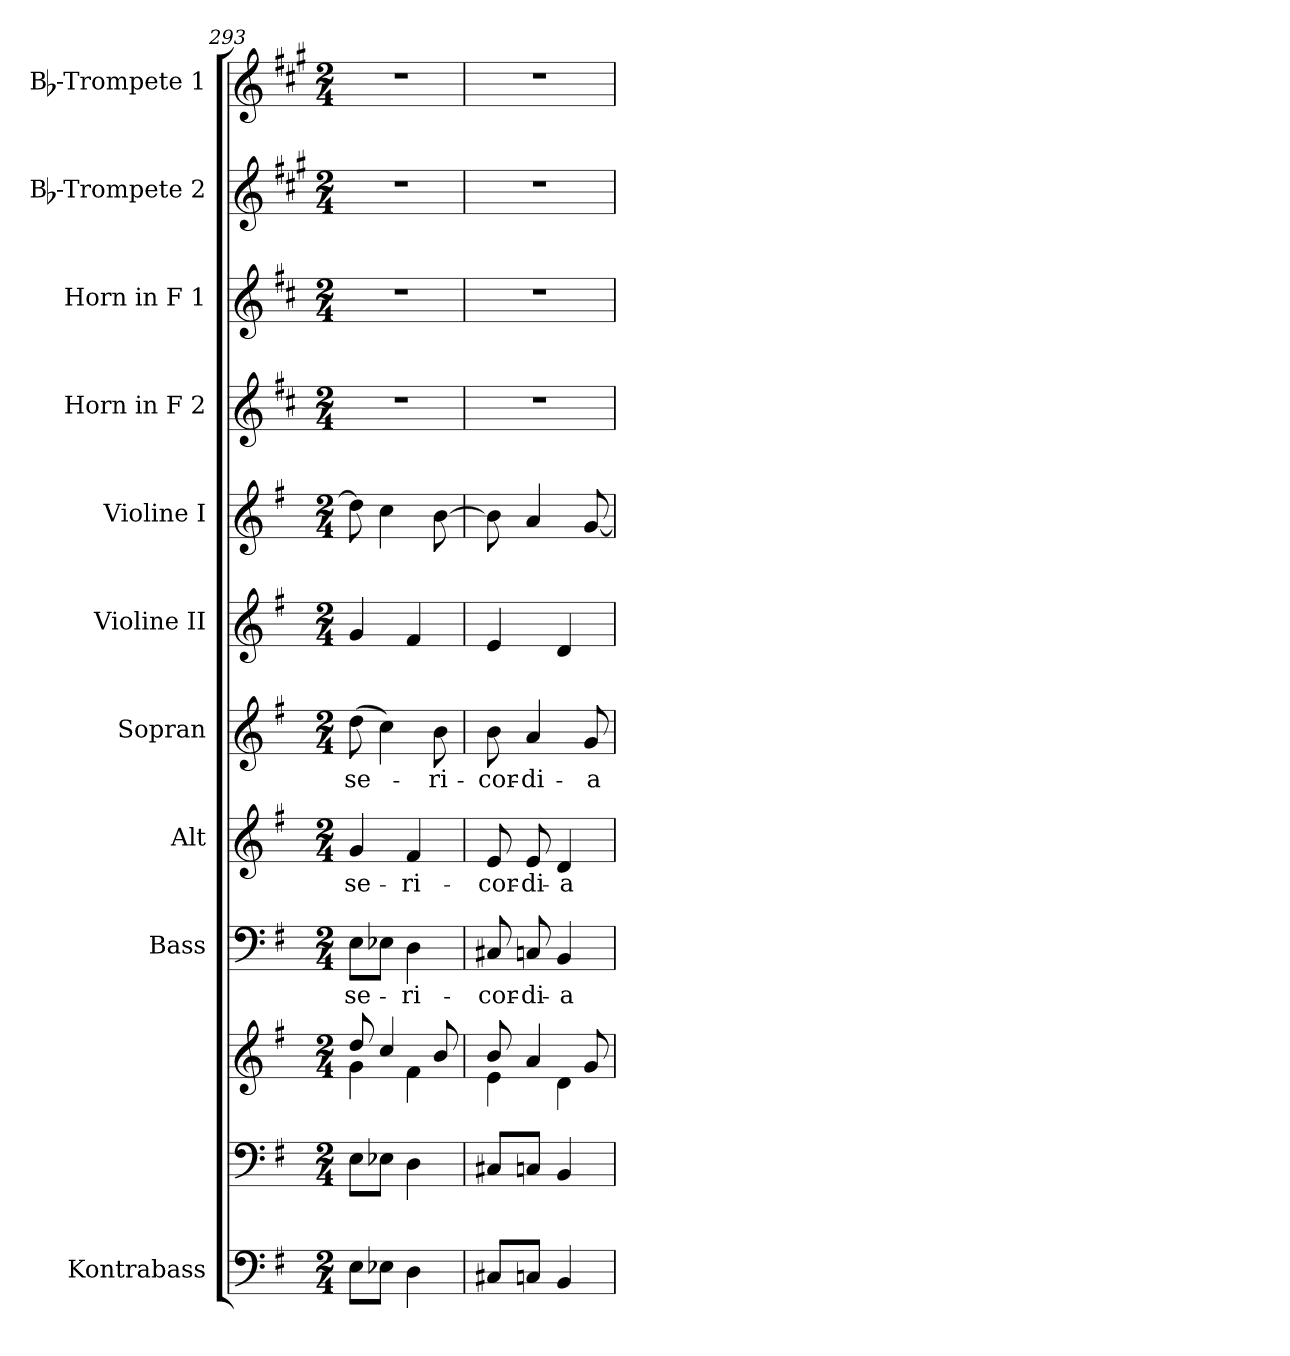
**kern	**kern	**kern	**kern	**text	**kern	**text	**kern	**text	**kern	**kern	**kern	**kern	**kern	**kern
*part11	*part10	*part10	*part9	*part9	*part8	*part8	*part7	*part7	*part6	*part5	*part4	*part3	*part2	*part1
*staff12	*staff11	*staff10	*staff9	*staff9	*staff8	*staff8	*staff7	*staff7	*staff6	*staff5	*staff4	*staff3	*staff2	*staff1
*I"Kontrabass	*	*	*I"Bass	*	*I"Alt	*	*I"Sopran	*	*I"Violine II	*I"Violine I	*I"Horn in F 2	*I"Horn in F 1	*I"Bb-Trompete 2	*I"Bb-Trompete 1
*I'Kb.	*	*	*I'B.	*	*I'A.	*	*I'S.	*	*I'Vl. II	*I'Vl. I	*	*	*I'Bb Trp. 2	*I'Bb Trp. 1
*clefF4	*clefF4	*clefG2	*clefF4	*	*clefG2	*	*clefG2	*	*clefG2	*clefG2	*clefG2	*clefG2	*clefG2	*clefG2
*ITrd7c12	*	*	*	*	*	*	*	*	*	*	*ITrd4c7	*ITrd4c7	*ITrd1c2	*ITrd1c2
*k[f#]	*k[f#]	*k[f#]	*k[f#]	*	*k[f#]	*	*k[f#]	*	*k[f#]	*k[f#]	*k[f#]	*k[f#]	*k[f#]	*k[f#]
*G:	*G:	*G:	*G:	*	*G:	*	*G:	*	*G:	*G:	*G:	*G:	*G:	*G:
*M2/4	*M2/4	*M2/4	*M2/4	*	*M2/4	*	*M2/4	*	*M2/4	*M2/4	*M2/4	*M2/4	*M2/4	*M2/4
=293	=293	=293	=293	=293	=293	=293	=293	=293	=293	=293	=293	=293	=293	=293
*	*	*^	*	*	*	*	*	*	*	*	*	*	*	*
!	!	!	!	!	!LO:LY:b	!	!LO:LY:b	!	!LO:LY:b	!	!	!	!	!	!
8EE\L	8E\L	8dd/	4g\	8E\L	-se-	4g/	-se-	(>8dd\	-se-	4g/	8dd\]	2r	2r	2r	2r
8EE-X\J	8E-X\J	4cc/	.	8E-X\J	.	.	.	4cc\)	.	.	4cc\	.	.	.	.
!	!	!	!	!	!LO:LY:b	!	!LO:LY:b	!	!	!	!	!	!	!	!
4DD\	4D\	.	4f#\	4D\	-ri-	4f#/	-ri-	.	.	4f#/	.	.	.	.	.
!	!	!	!	!	!	!	!	!	!LO:LY:b	!	!	!	!	!	!
.	.	8b/	.	.	.	.	.	8b\	-ri-	.	[8b\	.	.	.	.
=294	=294	=294	=294	=294	=294	=294	=294	=294	=294	=294	=294	=294	=294	=294	=294
!	!	!	!	!	!LO:LY:b	!	!LO:LY:b	!	!LO:LY:b	!	!	!	!	!	!
8CC#X/L	8C#X/L	8b/	4e\	8C#X/	-cor-	8e/	-cor-	8b\	-cor-	4e/	8b\]	2r	2r	2r	2r
!	!	!	!	!	!LO:LY:b	!	!LO:LY:b	!	!LO:LY:b	!	!	!	!	!	!
8CCn/J	8Cn/J	4a/	.	8Cn/	-di-	8e/	-di-	4a/	-di-	.	4a/	.	.	.	.
!	!	!	!	!	!LO:LY:b	!	!LO:LY:b	!	!	!	!	!	!	!	!
4BBB/	4BB/	.	4d\	4BB/	-a	4d/	-a	.	.	4d/	.	.	.	.	.
!	!	!	!	!	!	!	!	!	!LO:LY:b	!	!	!	!	!	!
.	.	8g/	.	.	.	.	.	8g/	-a	.	[8g/	.	.	.	.
*	*	*v	*v	*	*	*	*	*	*	*	*	*	*	*	*
=	=	=	=	=	=	=	=	=	=	=	=	=	=	=
*-	*-	*-	*-	*-	*-	*-	*-	*-	*-	*-	*-	*-	*-	*-
